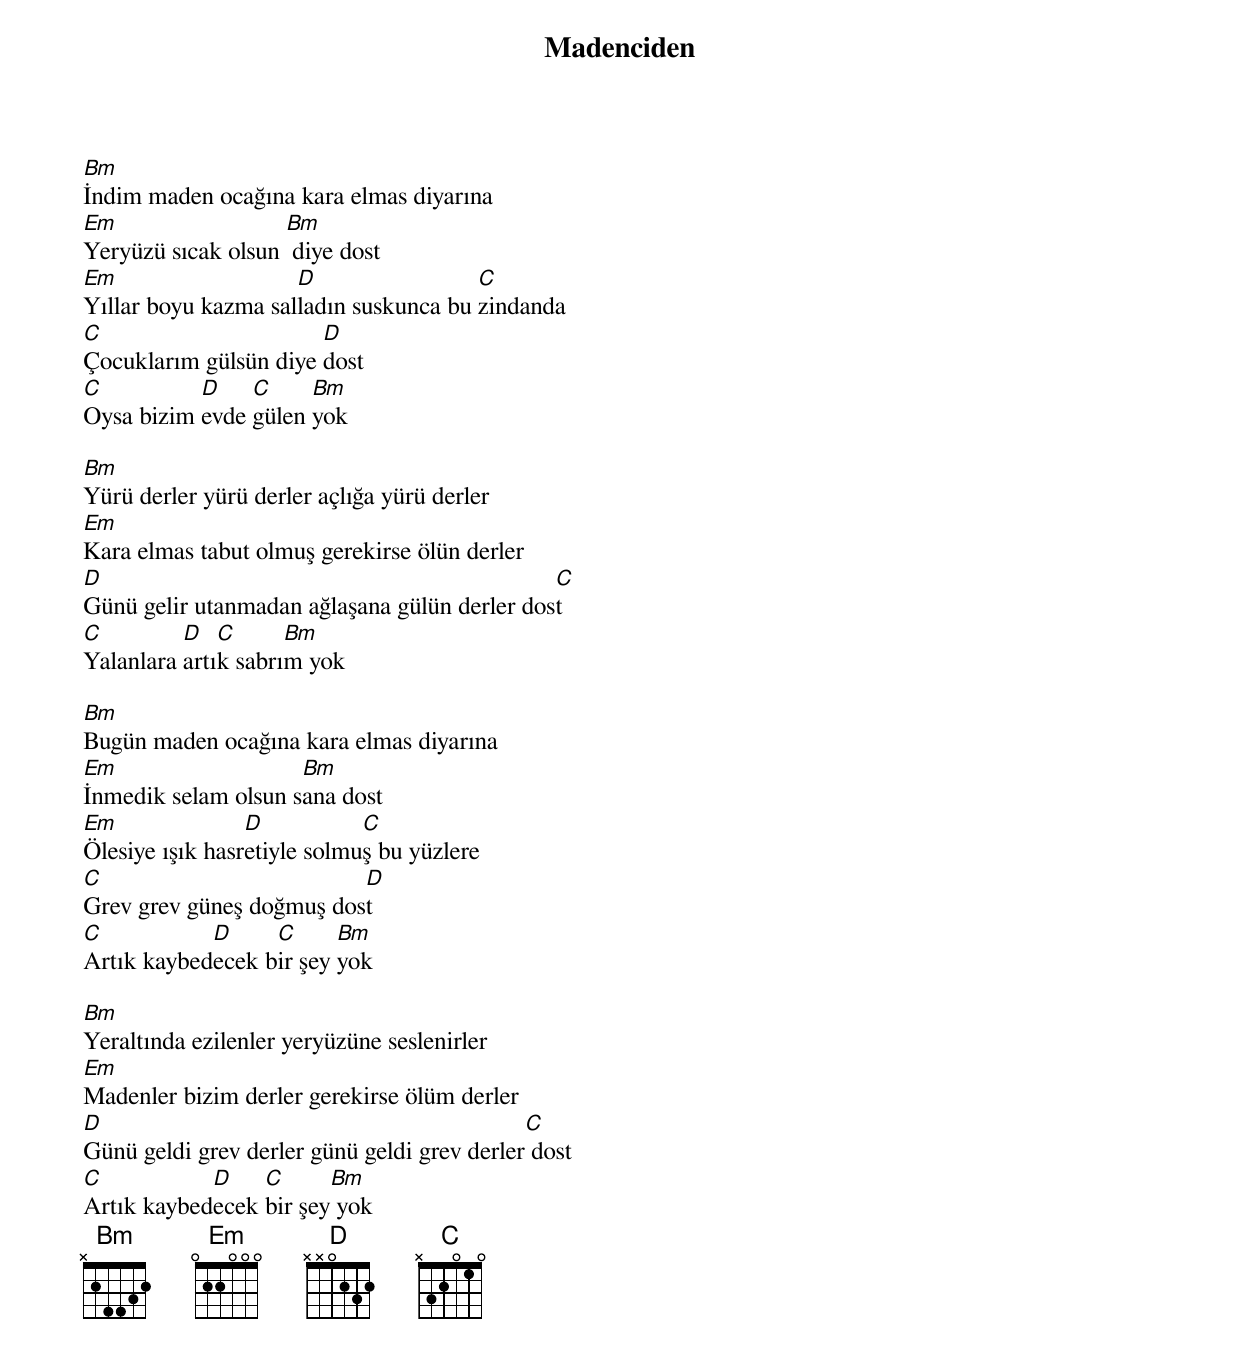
{title: Madenciden}
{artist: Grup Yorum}

Bm
İndim maden ocağına kara elmas diyarına
Em                  Bm
Yeryüzü sıcak olsun  diye dost
Em                   D                 C
Yıllar boyu kazma salladın suskunca bu zindanda
C                      D
Çocuklarım gülsün diye dost
C          D    C     Bm
Oysa bizim evde gülen yok

Bm
Yürü derler yürü derler açlığa yürü derler
Em
Kara elmas tabut olmuş gerekirse ölün derler
D                                             C
Günü gelir utanmadan ağlaşana gülün derler dost
C         D   C      Bm
Yalanlara artık sabrım yok

Bm
Bugün maden ocağına kara elmas diyarına
Em                   Bm
İnmedik selam olsun sana dost
Em               D           C
Ölesiye ışık hasretiyle solmuş bu yüzlere
C                         D
Grev grev güneş doğmuş dost
C           D     C      Bm
Artık kaybedecek bir şey yok

Bm
Yeraltında ezilenler yeryüzüne seslenirler
Em
Madenler bizim derler gerekirse ölüm derler
D                                            C
Günü geldi grev derler günü geldi grev derler dost
C           D    C      Bm
Artık kaybedecek bir şey yok
